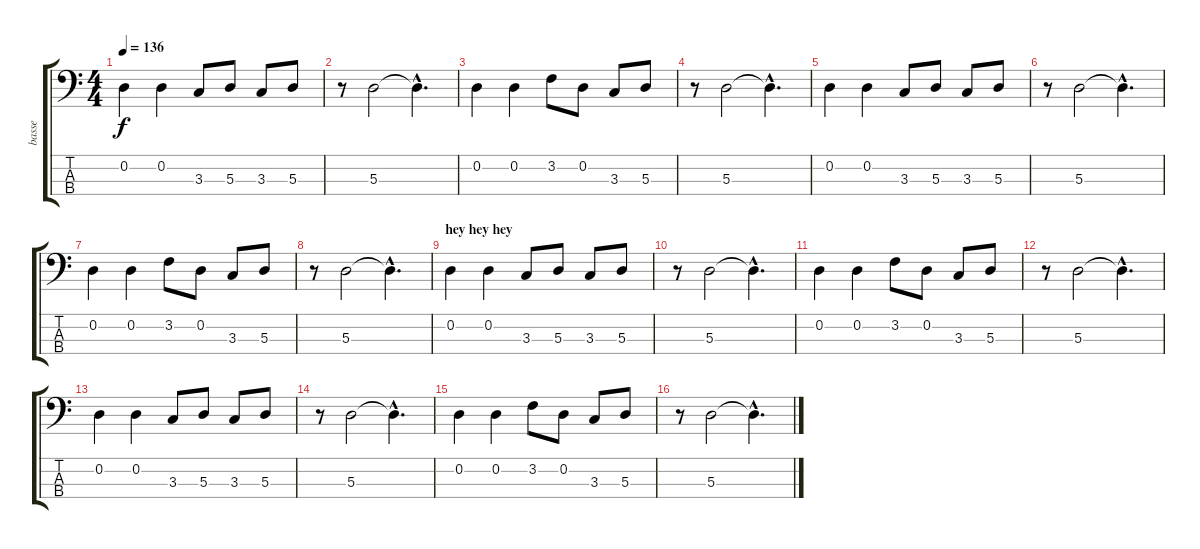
\track ("basse" "basse") {instrument electricbassfinger}
\staff {score tabs}
\tuning (G2 D2 A1 E1) {hide}
\ts (4 4)
\tempo 136
\clef f4
\ks c
0.2.4{dy f} 0.2.4 3.3.8 5.3.8 3.3.8 5.3.8 |
r.8 5.3.2 5.3{hac t}.4{d} |
0.2.4 0.2.4 3.2.8 0.2.8 3.3.8 5.3.8 |
r.8 5.3.2 5.3{hac t}.4{d} |
0.2.4 0.2.4 3.3.8 5.3.8 3.3.8 5.3.8 |
r.8 5.3.2 5.3{hac t}.4{d} |
0.2.4 0.2.4 3.2.8 0.2.8 3.3.8 5.3.8 |
r.8 5.3.2 5.3{hac t}.4{d} |
\section ("" "hey hey hey")
0.2.4 0.2.4 3.3.8 5.3.8 3.3.8 5.3.8 |
r.8 5.3.2 5.3{hac t}.4{d} |
0.2.4 0.2.4 3.2.8 0.2.8 3.3.8 5.3.8 |
r.8 5.3.2 5.3{hac t}.4{d} |
0.2.4 0.2.4 3.3.8 5.3.8 3.3.8 5.3.8 |
r.8 5.3.2 5.3{hac t}.4{d} |
0.2.4 0.2.4 3.2.8 0.2.8 3.3.8 5.3.8 |
r.8 5.3.2 5.3{hac t}.4{d}
